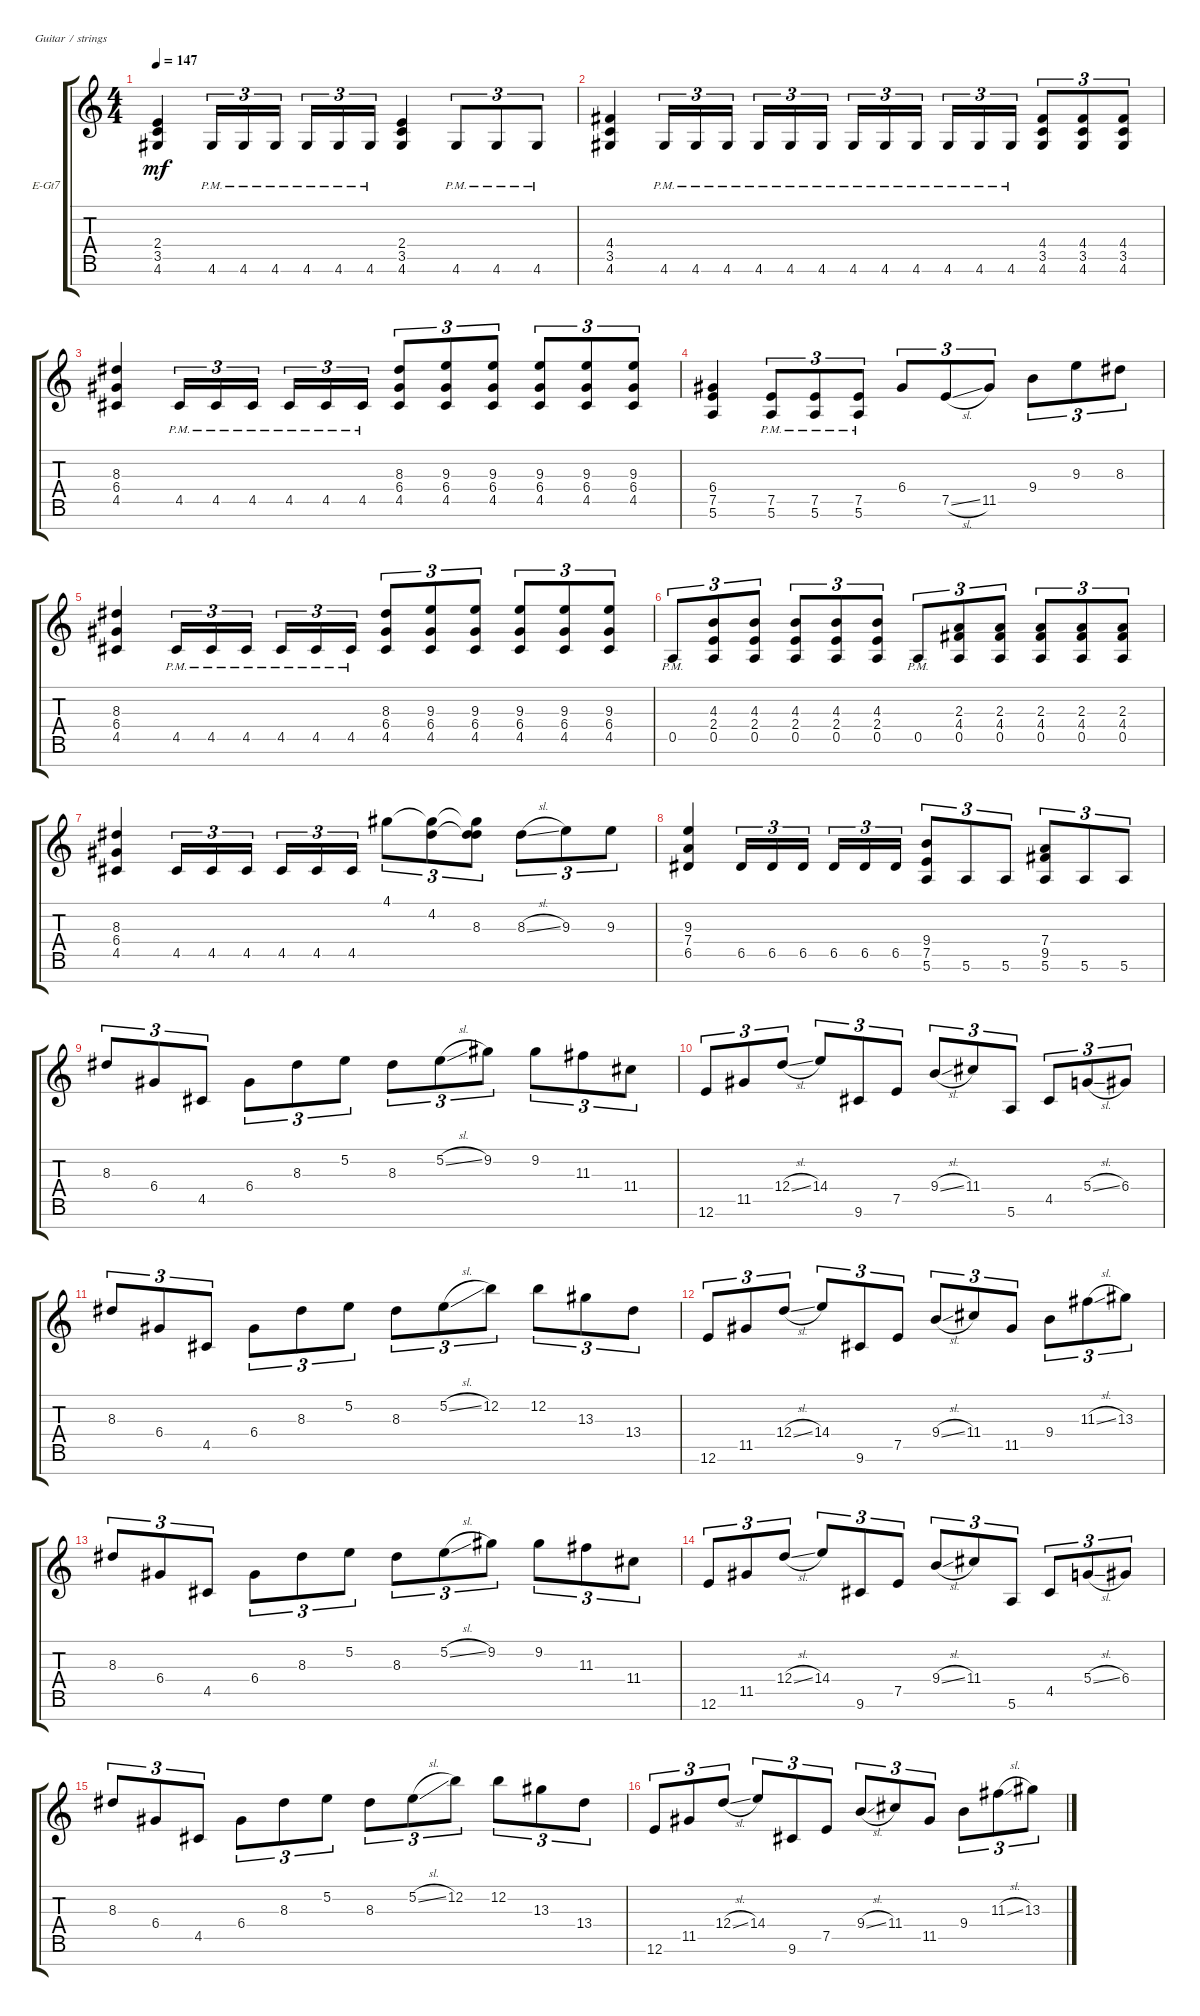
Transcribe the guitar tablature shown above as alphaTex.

\defaultSystemsLayout 4
\bracketExtendMode groupsimilarinstruments
\firstSystemTrackNameOrientation horizontal
\otherSystemsTrackNameOrientation horizontal
\track ("Benji" "E-Gt7") {instrument distortionguitar}
\staff {score tabs}
\tuning (E4 B3 G3 D3 A2 E2 B1)
\ts (4 4)
\tempo 147
\clef g2
\scale
0.487395
\ks c
(4.6 3.5 2.4).4{dy mf instrument distortionguitar} 4.6{pm}.16{tu (3 2)} 4.6{pm}.16{tu (3 2)} 4.6{pm}.16{tu (3 2)} 4.6{pm}.16{tu (3 2)} 4.6{pm}.16{tu (3 2)} 4.6{pm}.16{tu (3 2)} (4.6 3.5 2.4).4 4.6{pm}.8{tu (3 2)} 4.6{pm}.8{tu (3 2)} 4.6{pm}.8{tu (3 2)} |
\scale
0.256303 (4.6 3.5 4.4).4 4.6{pm}.16{tu (3 2)} 4.6{pm}.16{tu (3 2)} 4.6{pm}.16{tu (3 2)} 4.6{pm}.16{tu (3 2)} 4.6{pm}.16{tu (3 2)} 4.6{pm}.16{tu (3 2)} 4.6{pm}.16{tu (3 2)} 4.6{pm}.16{tu (3 2)} 4.6{pm}.16{tu (3 2)} 4.6{pm}.16{tu (3 2)} 4.6{pm}.16{tu (3 2)} 4.6{pm}.16{tu (3 2)} (4.6 3.5 4.4).8{tu (3 2)} (4.6 3.5 4.4).8{tu (3 2)} (4.6 3.5 4.4).8{tu (3 2)} |
\scale
0.256303 (4.5 6.4 8.3).4 4.5{pm}.16{tu (3 2)} 4.5{pm}.16{tu (3 2)} 4.5{pm}.16{tu (3 2)} 4.5{pm}.16{tu (3 2)} 4.5{pm}.16{tu (3 2)} 4.5{pm}.16{tu (3 2)} (4.5 6.4 8.3).8{tu (3 2)} (4.5 6.4 9.3).8{tu (3 2)} (4.5 6.4 9.3).8{tu (3 2)} (4.5 6.4 9.3).8{tu (3 2)} (4.5 6.4 9.3).8{tu (3 2)} (4.5 6.4 9.3).8{tu (3 2)} |
\scale
0.333333 (7.5 6.4 5.6).4 (5.6{pm} 7.5{pm}).8{tu (3 2)} (5.6{pm} 7.5{pm}).8{tu (3 2)} (5.6{pm} 7.5{pm}).8{tu (3 2)} 6.4.8{tu (3 2)} 7.5{sl}.8{tu (3 2)} 11.5.8{tu (3 2)} 9.4.8{tu (3 2)} 9.3.8{tu (3 2)} 8.3.8{tu (3 2)} |
\scale
0.333333 (4.5 6.4 8.3).4 4.5{pm}.16{tu (3 2)} 4.5{pm}.16{tu (3 2)} 4.5{pm}.16{tu (3 2)} 4.5{pm}.16{tu (3 2)} 4.5{pm}.16{tu (3 2)} 4.5{pm}.16{tu (3 2)} (4.5 6.4 8.3).8{tu (3 2)} (4.5 6.4 9.3).8{tu (3 2)} (4.5 6.4 9.3).8{tu (3 2)} (4.5 6.4 9.3).8{tu (3 2)} (4.5 6.4 9.3).8{tu (3 2)} (4.5 6.4 9.3).8{tu (3 2)} |
\scale
0.333333 0.5{pm}.8{tu (3 2)} (0.5 2.4 4.3).8{tu (3 2)} (0.5 2.4 4.3).8{tu (3 2)} (0.5 2.4 4.3).8{tu (3 2)} (0.5 2.4 4.3).8{tu (3 2)} (0.5 2.4 4.3).8{tu (3 2)} 0.5{pm}.8{tu (3 2)} (0.5 4.4 2.3).8{tu (3 2)} (4.4 2.3 0.5).8{tu (3 2)} (4.4 2.3 0.5).8{tu (3 2)} (4.4 2.3 0.5).8{tu (3 2)} (4.4 2.3 0.5).8{tu (3 2)} |
\scale
0.333333 (4.5 8.3 6.4).4 4.5.16{tu (3 2)} 4.5.16{tu (3 2)} 4.5.16{tu (3 2)} 4.5.16{tu (3 2)} 4.5.16{tu (3 2)} 4.5.16{tu (3 2)} 4.1.8{tu (3 2)} (4.2 4.1{t}).8{tu (3 2)} (8.3 4.2{t} 4.1{t}).8{tu (3 2)} 8.3{sl}.8{tu (3 2)} 9.3.8{tu (3 2)} 9.3.8{tu (3 2)} |
\scale
0.333333 (6.5 7.4 9.3).4 6.5.16{tu (3 2)} 6.5.16{tu (3 2)} 6.5.16{tu (3 2)} 6.5.16{tu (3 2)} 6.5.16{tu (3 2)} 6.5.16{tu (3 2)} (5.6 7.5 9.4).8{tu (3 2)} 5.6.8{tu (3 2)} 5.6.8{tu (3 2)} (5.6 9.5 7.4).8{tu (3 2)} 5.6.8{tu (3 2)} 5.6.8{tu (3 2)} |
\scale
0.333333 8.3.8{tu (3 2)} 6.4.8{tu (3 2)} 4.5.8{tu (3 2)} 6.4.8{tu (3 2)} 8.3.8{tu (3 2)} 5.2.8{tu (3 2)} 8.3.8{tu (3 2)} 5.2{sl}.8{tu (3 2)} 9.2.8{tu (3 2)} 9.2.8{tu (3 2)} 11.3.8{tu (3 2)} 11.4.8{tu (3 2)} |
\scale
0.333333 12.6.8{tu (3 2)} 11.5.8{tu (3 2)} 12.4{sl}.8{tu (3 2)} 14.4.8{tu (3 2)} 9.6.8{tu (3 2)} 7.5.8{tu (3 2)} 9.4{sl}.8{tu (3 2)} 11.4.8{tu (3 2)} 5.6.8{tu (3 2)} 4.5.8{tu (3 2)} 5.4{sl}.8{tu (3 2)} 6.4.8{tu (3 2)} |
\scale
0.333333 8.3.8{tu (3 2)} 6.4.8{tu (3 2)} 4.5.8{tu (3 2)} 6.4.8{tu (3 2)} 8.3.8{tu (3 2)} 5.2.8{tu (3 2)} 8.3.8{tu (3 2)} 5.2{sl}.8{tu (3 2)} 12.2.8{tu (3 2)} 12.2.8{tu (3 2)} 13.3.8{tu (3 2)} 13.4.8{tu (3 2)} |
\scale
0.333333 12.6.8{tu (3 2)} 11.5.8{tu (3 2)} 12.4{sl}.8{tu (3 2)} 14.4.8{tu (3 2)} 9.6.8{tu (3 2)} 7.5.8{tu (3 2)} 9.4{sl}.8{tu (3 2)} 11.4.8{tu (3 2)} 11.5.8{tu (3 2)} 9.4.8{tu (3 2)} 11.3{sl}.8{tu (3 2)} 13.3.8{tu (3 2)} |
\scale
0.333333 8.3.8{tu (3 2)} 6.4.8{tu (3 2)} 4.5.8{tu (3 2)} 6.4.8{tu (3 2)} 8.3.8{tu (3 2)} 5.2.8{tu (3 2)} 8.3.8{tu (3 2)} 5.2{sl}.8{tu (3 2)} 9.2.8{tu (3 2)} 9.2.8{tu (3 2)} 11.3.8{tu (3 2)} 11.4.8{tu (3 2)} |
\scale
0.333333 12.6.8{tu (3 2)} 11.5.8{tu (3 2)} 12.4{sl}.8{tu (3 2)} 14.4.8{tu (3 2)} 9.6.8{tu (3 2)} 7.5.8{tu (3 2)} 9.4{sl}.8{tu (3 2)} 11.4.8{tu (3 2)} 5.6.8{tu (3 2)} 4.5.8{tu (3 2)} 5.4{sl}.8{tu (3 2)} 6.4.8{tu (3 2)} |
\scale
0.333333 8.3.8{tu (3 2)} 6.4.8{tu (3 2)} 4.5.8{tu (3 2)} 6.4.8{tu (3 2)} 8.3.8{tu (3 2)} 5.2.8{tu (3 2)} 8.3.8{tu (3 2)} 5.2{sl}.8{tu (3 2)} 12.2.8{tu (3 2)} 12.2.8{tu (3 2)} 13.3.8{tu (3 2)} 13.4.8{tu (3 2)} |
\scale
0.333333 12.6.8{tu (3 2)} 11.5.8{tu (3 2)} 12.4{sl}.8{tu (3 2)} 14.4.8{tu (3 2)} 9.6.8{tu (3 2)} 7.5.8{tu (3 2)} 9.4{sl}.8{tu (3 2)} 11.4.8{tu (3 2)} 11.5.8{tu (3 2)} 9.4.8{tu (3 2)} 11.3{sl}.8{tu (3 2)} 13.3.8{tu (3 2)}
